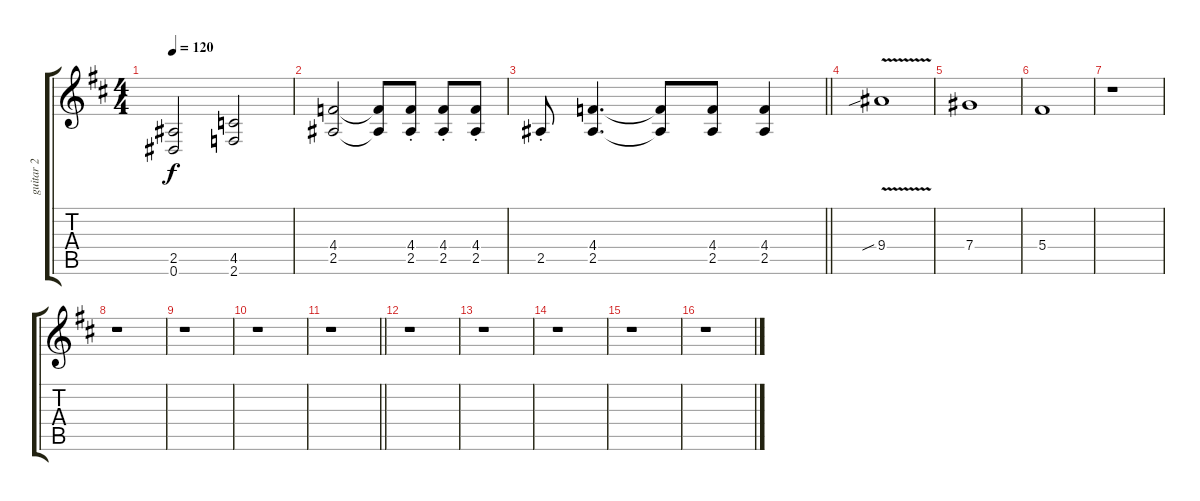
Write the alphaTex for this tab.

\track ("guitar 2" "guitar 2") {instrument overdrivenguitar}
\staff {score tabs}
\tuning (Eb4 Bb3 Gb3 Db3 Ab2 Eb2) {hide}
\ts (4 4)
\tempo 120
\clef g2
\ks bminor
(2.5 0.6).2{dy f} (4.5 2.6).2 |
(4.4 2.5).2 (4.4{t} 2.5{t}).8 (4.4 2.5{st}).8 (4.4 2.5{st}).8 (4.4 2.5{st}).8 |
\barLineRight lightlight
2.5{st}.8 (4.4 2.5).4{d} (4.4{t} 2.5{t}).8 (4.4 2.5).8 (4.4 2.5).4 |
9.4{v sib}.1 |
7.4.1 |
5.4.1 |
r.1 |
r.1 |
r.1 |
r.1 |
\barLineRight lightlight
r.1 |
r.1 |
r.1 |
r.1 |
r.1 |
r.1
